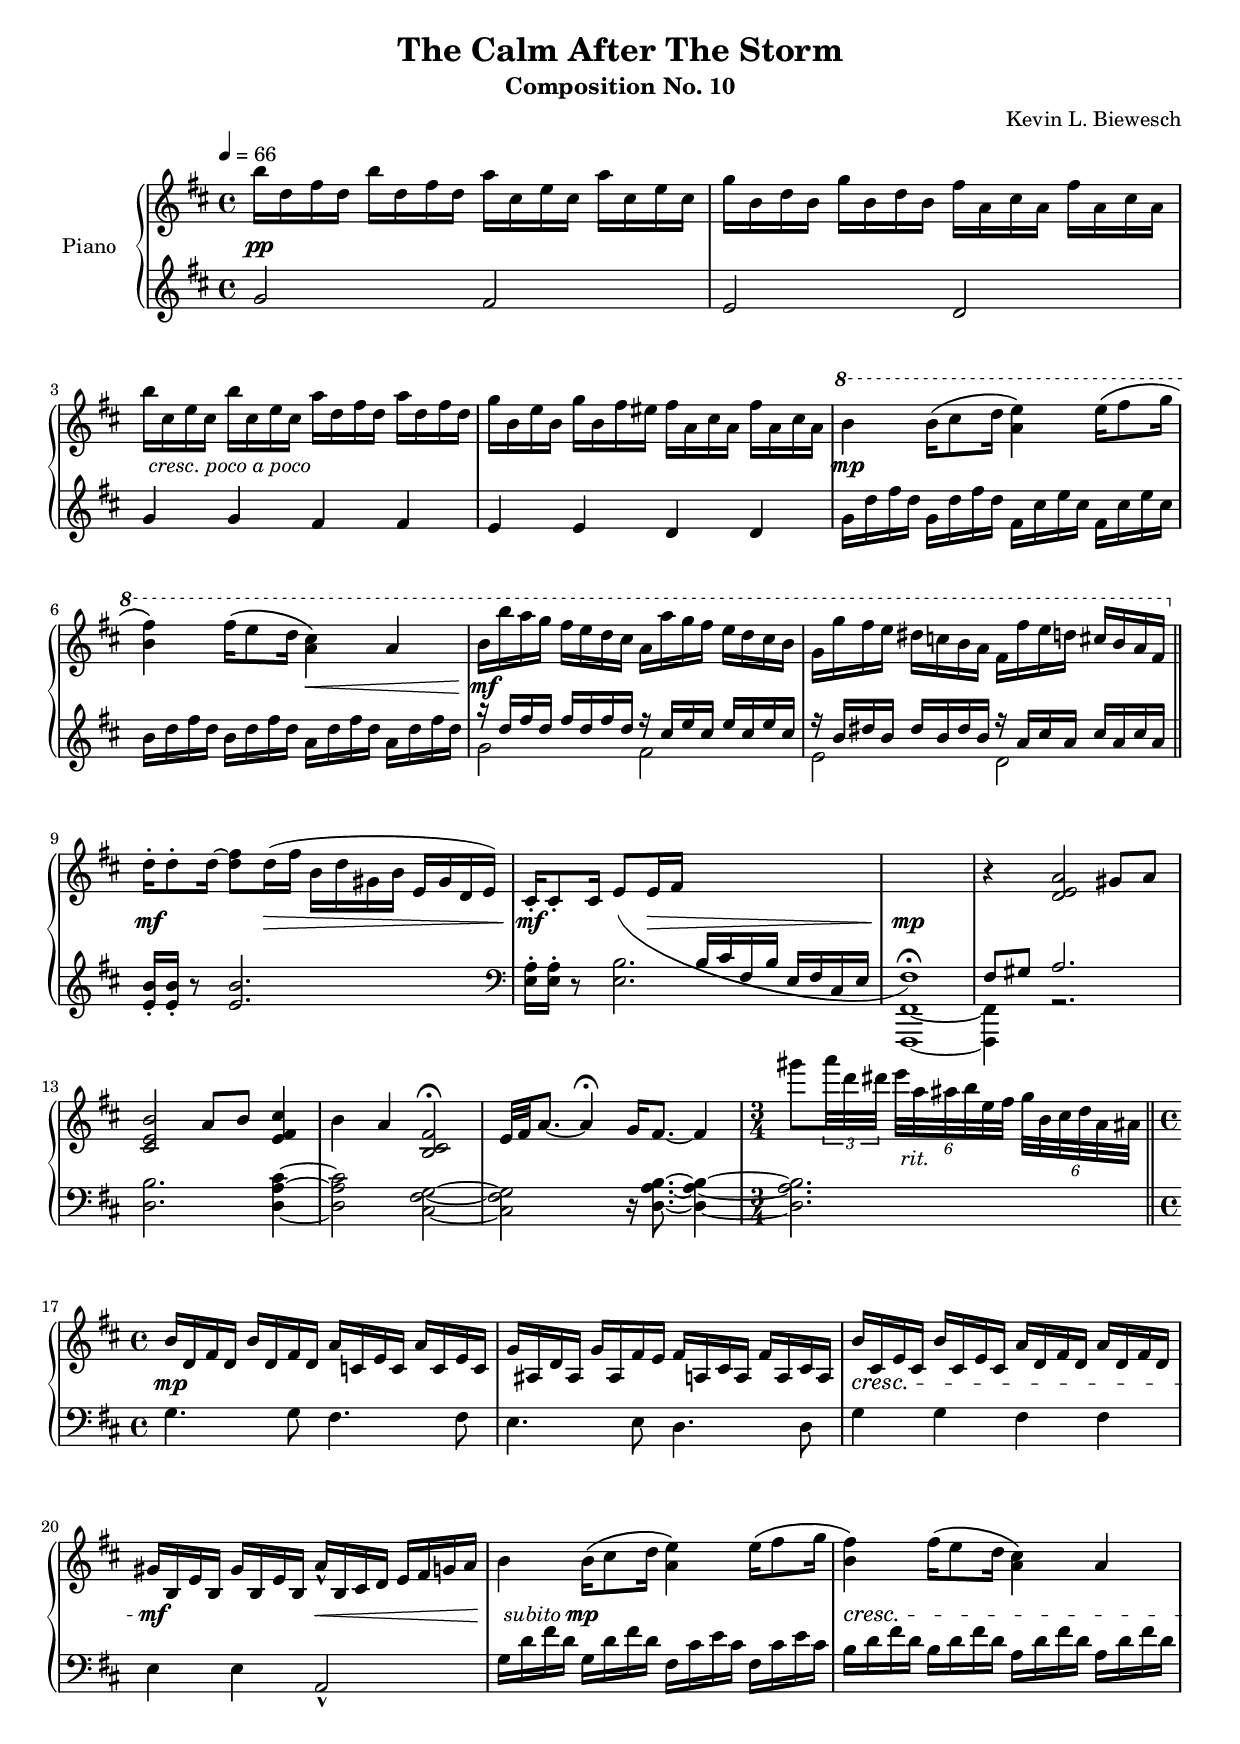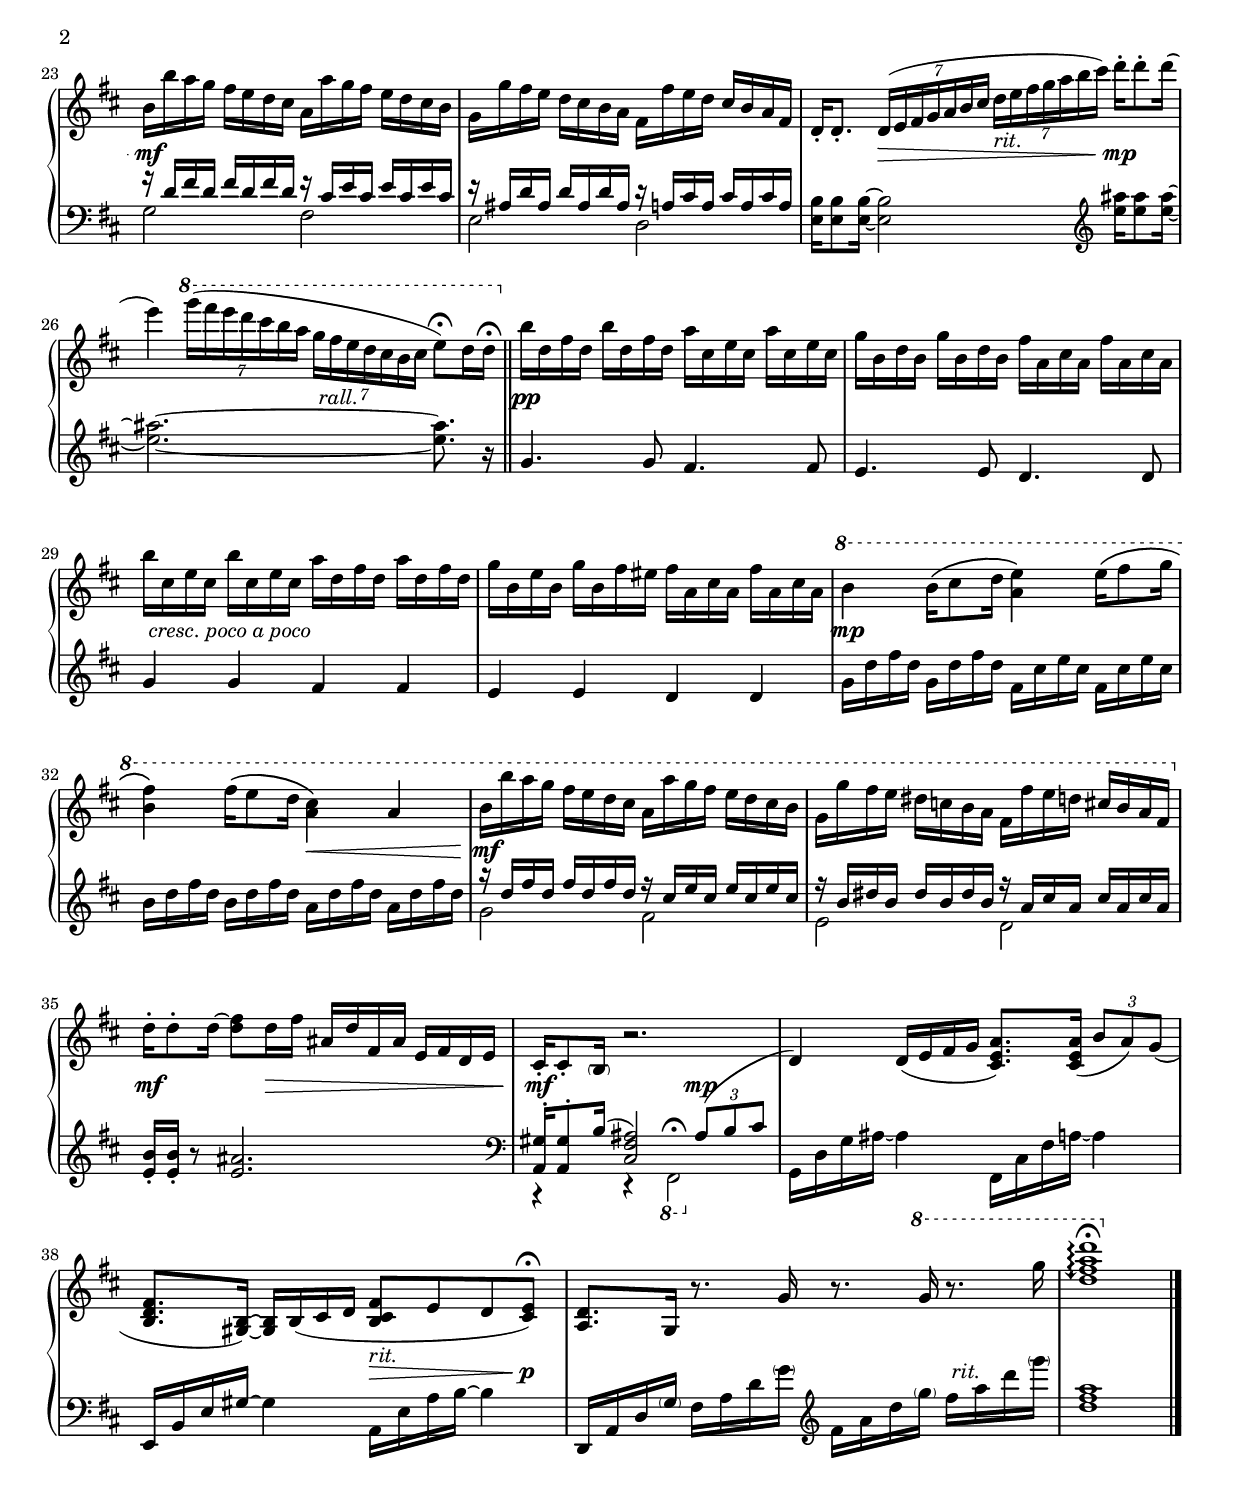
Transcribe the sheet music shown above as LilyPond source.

\version "2.18.2"

\header {
  title = "The Calm After The Storm"
  subtitle = "Composition No. 10"
  %instrument = "Piano"
  composer = "Kevin L. Biewesch"
  %arranger = "Kevin L. Biewesch"
}

#(set-global-staff-size 18)

\paper {
  #(set-paper-size "a4")
}

\version "2.18.2"


global = {
  \key b \minor
  \time 4/4
  \tempo 4 = 66
}

% Some other usefull commands
%
% Use this to put notes into another staff
% \change Staff = "left" \voiceOne 
%
% Use this to merge heads
% \mergeDifferentlyHeadedOn
% \mergeDifferentlyDottedOn
%
% Feathered beams for in-/decreasing tempo
% \override Beam.grow-direction = #LEFT or #RIGHT or #'()
% \featherDurations #(ly:make-moment f/l) { music expr }
% NOTE: f/l represents the ratio between the durations of the
%       first and last notes in the group
%
% ignore = \override NoteColumn.ignore-collision = ##t
% use: \ignore { ... }
% use this to suppress the warning about clashing notes.  Please note that this
% does not just suppress warnings but stops LilyPond trying to resolve
% collisions at all and so may have unintended results unless used with care.
% 
% 
% http://lilypond.org/doc/v2.18/Documentation/notation/displaying-pitches#ottava-brackets 
% Use this if you have multiple voices and an ottava that makes unwanted displacements.
%      
%      --> normal music
%      \set Staff.ottavation = #"8vb"
%      \once \override Staff.OttavaBracket.direction = #DOWN
%      \set Voice.middleCPosition = #(+ 6 7)
%      --> "ottavated" music
%      \unset Staff.ottavation
%      \unset Voice.middleCPosition
%      --> normal music

\version "2.18.2"
\version "2.18.2"


global = {
  \key b \minor
  \time 4/4
  \tempo 4 = 66
}

% Some other usefull commands
%
% Use this to put notes into another staff
% \change Staff = "left" \voiceOne 
%
% Use this to merge heads
% \mergeDifferentlyHeadedOn
% \mergeDifferentlyDottedOn
%
% Feathered beams for in-/decreasing tempo
% \override Beam.grow-direction = #LEFT or #RIGHT or #'()
% \featherDurations #(ly:make-moment f/l) { music expr }
% NOTE: f/l represents the ratio between the durations of the
%       first and last notes in the group
%
% ignore = \override NoteColumn.ignore-collision = ##t
% use: \ignore { ... }
% use this to suppress the warning about clashing notes.  Please note that this
% does not just suppress warnings but stops LilyPond trying to resolve
% collisions at all and so may have unintended results unless used with care.
% 
% 
% http://lilypond.org/doc/v2.18/Documentation/notation/displaying-pitches#ottava-brackets 
% Use this if you have multiple voices and an ottava that makes unwanted displacements.
%      
%      --> normal music
%      \set Staff.ottavation = #"8vb"
%      \once \override Staff.OttavaBracket.direction = #DOWN
%      \set Voice.middleCPosition = #(+ 6 7)
%      --> "ottavated" music
%      \unset Staff.ottavation
%      \unset Voice.middleCPosition
%      --> normal music


right = \relative c''' {
  \global

  b16 d, fis d b' d, fis d a' cis, e cis a' cis, e cis |
  g' b, d b g' b, d b fis' a, cis a fis' a, cis a |
  b' cis, e cis b' cis, e cis a' d, fis d a' d, fis d |
  g b, e b g' b, fis' eis fis a, cis a fis' a, cis a |
  \ottava 1
  b'4 b16\( cis8 d16 <e a,>4\) e16\( fis8 g16 |
  <fis b,>4\) fis16\( e8 d16 <a cis>4\) a  |
  b16 b' a g fis e d cis a a' g fis e d cis b  |
  g16 g' fis e dis c b a fis fis' e d cis b a fis |
  
  \bar "||"
  \ottava 0
  d16-. d8-. d16 ~ <d fis>8 d16( fis b, d gis, b e, gis d e)  |
  cis16-. cis8-. cis16  e8( e16 fis \change Staff = "left" \voiceOne b, cis fis, b e, fis cis e  |
  
  fis1)\fermata | \change Staff = "right" \oneVoice 
  r4 <d' e a>2 gis8 a | 






  <b cis, e>2 a8 b <cis e, fis>4 |
  b4 a <fis cis b>2 \fermata |
  e32 fis a8. ~ a4\fermata g16 fis8. ~ fis4 |
  \time 3/4 gis''8 \tuplet 3/4 { a32 d, dis } \tuplet 6/8 4 { e a, ais  b e, fis g b, cis d a ais } | \time 4/4
  
  \bar "||"

  b16 d, fis d b' d, fis d a' c, e c a' c, e c |
  g' ais, d ais g' ais, fis' e fis a, cis a fis' a, cis a |
  b' cis, e cis b' cis, e cis a' d, fis d a' d, fis d |
  gis b, e b gis' b, e b a'-^ b, cis d e fis g a |
  
  b4 b16\( cis8 d16 <e a,>4\) e16\( fis8 g16 |
  <fis b,>4\) fis16\( e8 d16 <a cis>4\) a  |
  b16 b' a g fis e d cis a a' g fis e d cis b  |
  g16 g' fis e d cis b a fis fis' e d cis b a fis |
  
  d16-. d8.-. \tuplet 7/4 4 { d16( e fis g a b cis d e fis g a b cis) } d16-. d8-. d16( | 
  e4) \ottava 1 \tuplet 7/4 4 { g'16( fis e d cis b a g fis e d cis b cis } e8) \fermata d16 d \fermata | \ottava 0
  
  \bar "||"

  b16 d, fis d b' d, fis d a' cis, e cis a' cis, e cis |
  g' b, d b g' b, d b fis' a, cis a fis' a, cis a |
  b' cis, e cis b' cis, e cis a' d, fis d a' d, fis d |
  g b, e b g' b, fis' eis fis a, cis a fis' a, cis a |
  \ottava 1
  b'4 b16\( cis8 d16 <e a,>4\) e16\( fis8 g16 |
  <fis b,>4\) fis16\( e8 d16 <a cis>4\) a  |
  b16 b' a g fis e d cis a a' g fis e d cis b  |
  g16 g' fis e dis c b a fis fis' e d cis b a fis |
  \ottava 0
  d16-. d8-. d16 ~ <d fis>8 d16 fis ais, d fis, ais e fis d e | 
  
  cis16-. cis8-. \parenthesize b16 r2. |
  d4 d16( e fis g <cis, e a>8.) q16( \tuplet 3/2 { b'8 a) g( } |



  
  <b, d fis>8. <b gis>16) ~ <b gis> b( cis d <b cis fis>8 e d <cis e>) \fermata |
  
  <a d>8. g16 r8. g'16 r8. \ottava 1  g'16 r8. g'16 | \arpeggioArrowDown
  <d fis a d>1\fermata  \arpeggio  |
  
  \bar "|."

%}
}

\version "2.18.2"
\version "2.18.2"


global = {
  \key b \minor
  \time 4/4
  \tempo 4 = 66
}

% Some other usefull commands
%
% Use this to put notes into another staff
% \change Staff = "left" \voiceOne 
%
% Use this to merge heads
% \mergeDifferentlyHeadedOn
% \mergeDifferentlyDottedOn
%
% Feathered beams for in-/decreasing tempo
% \override Beam.grow-direction = #LEFT or #RIGHT or #'()
% \featherDurations #(ly:make-moment f/l) { music expr }
% NOTE: f/l represents the ratio between the durations of the
%       first and last notes in the group
%
% ignore = \override NoteColumn.ignore-collision = ##t
% use: \ignore { ... }
% use this to suppress the warning about clashing notes.  Please note that this
% does not just suppress warnings but stops LilyPond trying to resolve
% collisions at all and so may have unintended results unless used with care.
% 
% 
% http://lilypond.org/doc/v2.18/Documentation/notation/displaying-pitches#ottava-brackets 
% Use this if you have multiple voices and an ottava that makes unwanted displacements.
%      
%      --> normal music
%      \set Staff.ottavation = #"8vb"
%      \once \override Staff.OttavaBracket.direction = #DOWN
%      \set Voice.middleCPosition = #(+ 6 7)
%      --> "ottavated" music
%      \unset Staff.ottavation
%      \unset Voice.middleCPosition
%      --> normal music


left = \relative c'' {
  \global

  g2 fis |
  e2 d |
  g4 g fis fis |
  e4 e d d |

  g16 d' fis d g, d' fis d fis, cis' e cis fis, cis' e cis |
  b16 d fis d b d fis d a d fis d a d fis d |
  << { r16 d fis d fis d fis d r cis e cis e cis e cis } \\ \relative c'' { g2 fis2 } >> |
  << { r16 b dis b dis b dis b r a cis a cis a cis a }   \\ \relative c' { e2 d2 } >> |
  
  \bar "||"

  <e b'>16-. q-. r8 q2. | \clef "bass" 
  <e, a>16-. q-. r8 <e b'>2. |
  << { \voiceOne
      s1 |
      fis8 gis a2. |
    }
    \new Voice { \voiceTwo
      <fis, fis,>1 ~  |
      q4 r2. |
    }
  >> \oneVoice
  <b' d,>2. <cis a d,>4 ~ |
  q2 <g fis cis>2 ~ |
  q2  r16 <b a d,>8. ~ q4 ~ |
  \time 3/4 q2. | \time 4/4
  
  \bar "||"

  g4. g8 fis4. fis8 |
  e4. e8 d4. d8 |
  g4 g4 fis4 fis4 |
  e4 e4 a,2-^ |
  
  g'16 d' fis d g, d' fis d fis, cis' e cis fis, cis' e cis |
  b16 d fis d b d fis d a d fis d a d fis d |
  << { r16 d fis d fis d fis d r cis e cis e cis e cis } \\ \relative c' { g2 fis2 } >> |
  << { r16 ais d ais d ais d ais r a cis a cis a cis a } \\ \relative c { e2 d2 } >> |
  
  <e b'>16 q8 q16 ~ q2 \clef "treble" <e'' ais>16 q8 q16 ~ |
  q2. ~ q8. r16 |
  
  \bar "||"

  g,4. g8 fis4. fis8 |
  e4. e8 d4. d8 |
  g4 g fis fis |
  e4 e d d |

  g16 d' fis d g, d' fis d fis, cis' e cis fis, cis' e cis |
  b16 d fis d b d fis d a d fis d a d fis d |
  << { r16 d fis d fis d fis d r cis e cis e cis e cis } \\ \relative c'' { g2 fis2 } >> |
  << { r16 b dis b dis b dis b r a cis a cis a cis a }   \\ \relative c' { e2 d2 } >> |
  
  <e b'>16-. q-. r8 <e ais>2. | \clef "bass" 
  << {
    <gis, a,>16-. q8-. b16( <ais fis cis>2) \ottava 0 \tuplet 3/2 { ais8( b cis }  |
    \change Staff = "right" \voiceTwo \hideNotes d4) s2. |
  } \\ \relative c,, {
    r4 r \ottava -1 fis2^\fermata |
    g'16 d' g ais ~ ais4 fis,16 cis' fis a ~ a4 |
  } >>
  e,,16 b' e gis ~ gis4 a,16 e' a b ~ b4 |
  
  d,,16 a' d \parenthesize g fis a d \parenthesize g \clef "treble"  fis a d \parenthesize g fis a d \parenthesize g |
  <d, fis a>1 |
  
  \bar "|."

%}
}

\version "2.18.2"
\version "2.18.2"


global = {
  \key b \minor
  \time 4/4
  \tempo 4 = 66
}

% Some other usefull commands
%
% Use this to put notes into another staff
% \change Staff = "left" \voiceOne 
%
% Use this to merge heads
% \mergeDifferentlyHeadedOn
% \mergeDifferentlyDottedOn
%
% Feathered beams for in-/decreasing tempo
% \override Beam.grow-direction = #LEFT or #RIGHT or #'()
% \featherDurations #(ly:make-moment f/l) { music expr }
% NOTE: f/l represents the ratio between the durations of the
%       first and last notes in the group
%
% ignore = \override NoteColumn.ignore-collision = ##t
% use: \ignore { ... }
% use this to suppress the warning about clashing notes.  Please note that this
% does not just suppress warnings but stops LilyPond trying to resolve
% collisions at all and so may have unintended results unless used with care.
% 
% 
% http://lilypond.org/doc/v2.18/Documentation/notation/displaying-pitches#ottava-brackets 
% Use this if you have multiple voices and an ottava that makes unwanted displacements.
%      
%      --> normal music
%      \set Staff.ottavation = #"8vb"
%      \once \override Staff.OttavaBracket.direction = #DOWN
%      \set Voice.middleCPosition = #(+ 6 7)
%      --> "ottavated" music
%      \unset Staff.ottavation
%      \unset Voice.middleCPosition
%      --> normal music


crescPoco = \tweak DynamicText.self-alignment-X #LEFT 
        #(make-dynamic-script (markup #:normal-text #:italic "cresc. poco a poco"))

rit = \tweak DynamicText.self-alignment-X #LEFT #(make-dynamic-script
  (markup #:normal-text #:italic "rit."))

rall = \tweak DynamicText.self-alignment-X #LEFT #(make-dynamic-script
  (markup #:normal-text #:italic "rall."))

subitomp = \tweak DynamicText.self-alignment-X #LEFT #(make-dynamic-script
  (markup #:normal-text #:italic "subito" #:dynamic "mp"))|

dynamics = {
  % \global
  % allow text in the dynamics block to be centered vertically
  % \override TextScript.extra-offset = #'(0 . 1)

  s1\pp  | s1 | 
  s1\crescPoco | s1 |
  s1\mp |
  s2 s2\< |
  s1\mf | s1 | 
  s4.\mf s8\> s2 |
  s4.\mf s8\> s2 |
  s1\mp | s1 | s1 | s1 | s1 |
  s4 s2\rit |
  s1\mp | s1 | 
  s1\cresc |
  s2\mf s2\< |
  s1\subitomp |
  s1\cresc |
  s1\mf | s1 | 
  s4 s4\> s4^"rit." s4\mp |
  s2 s2\rall |
  s1\pp | s1 | 
  s1\crescPoco | s1 |
  s1\mp |
  s2 s2\< |
  s1\mf | s1 | 
  s4.\mf s8\> s2 |
  s2.\mf s4\mp | s1 | 
  s2 s4.^"rit."\>  s8\p |
  s2. s4\rit | s1 | 
%}
}


\score {
  \new PianoStaff \with {
    instrumentName = "Piano"
  } <<
    \new Staff = "right" \with {
      midiInstrument = "acoustic grand"
    } \right
    \new Dynamics = "Dynamics" \dynamics
    \new Staff = "left" \with {
      midiInstrument = "acoustic grand"
    } { \clef treble \left }
  >>
  \layout { }
  \midi {
    %\tempo 4=80
  }
}
